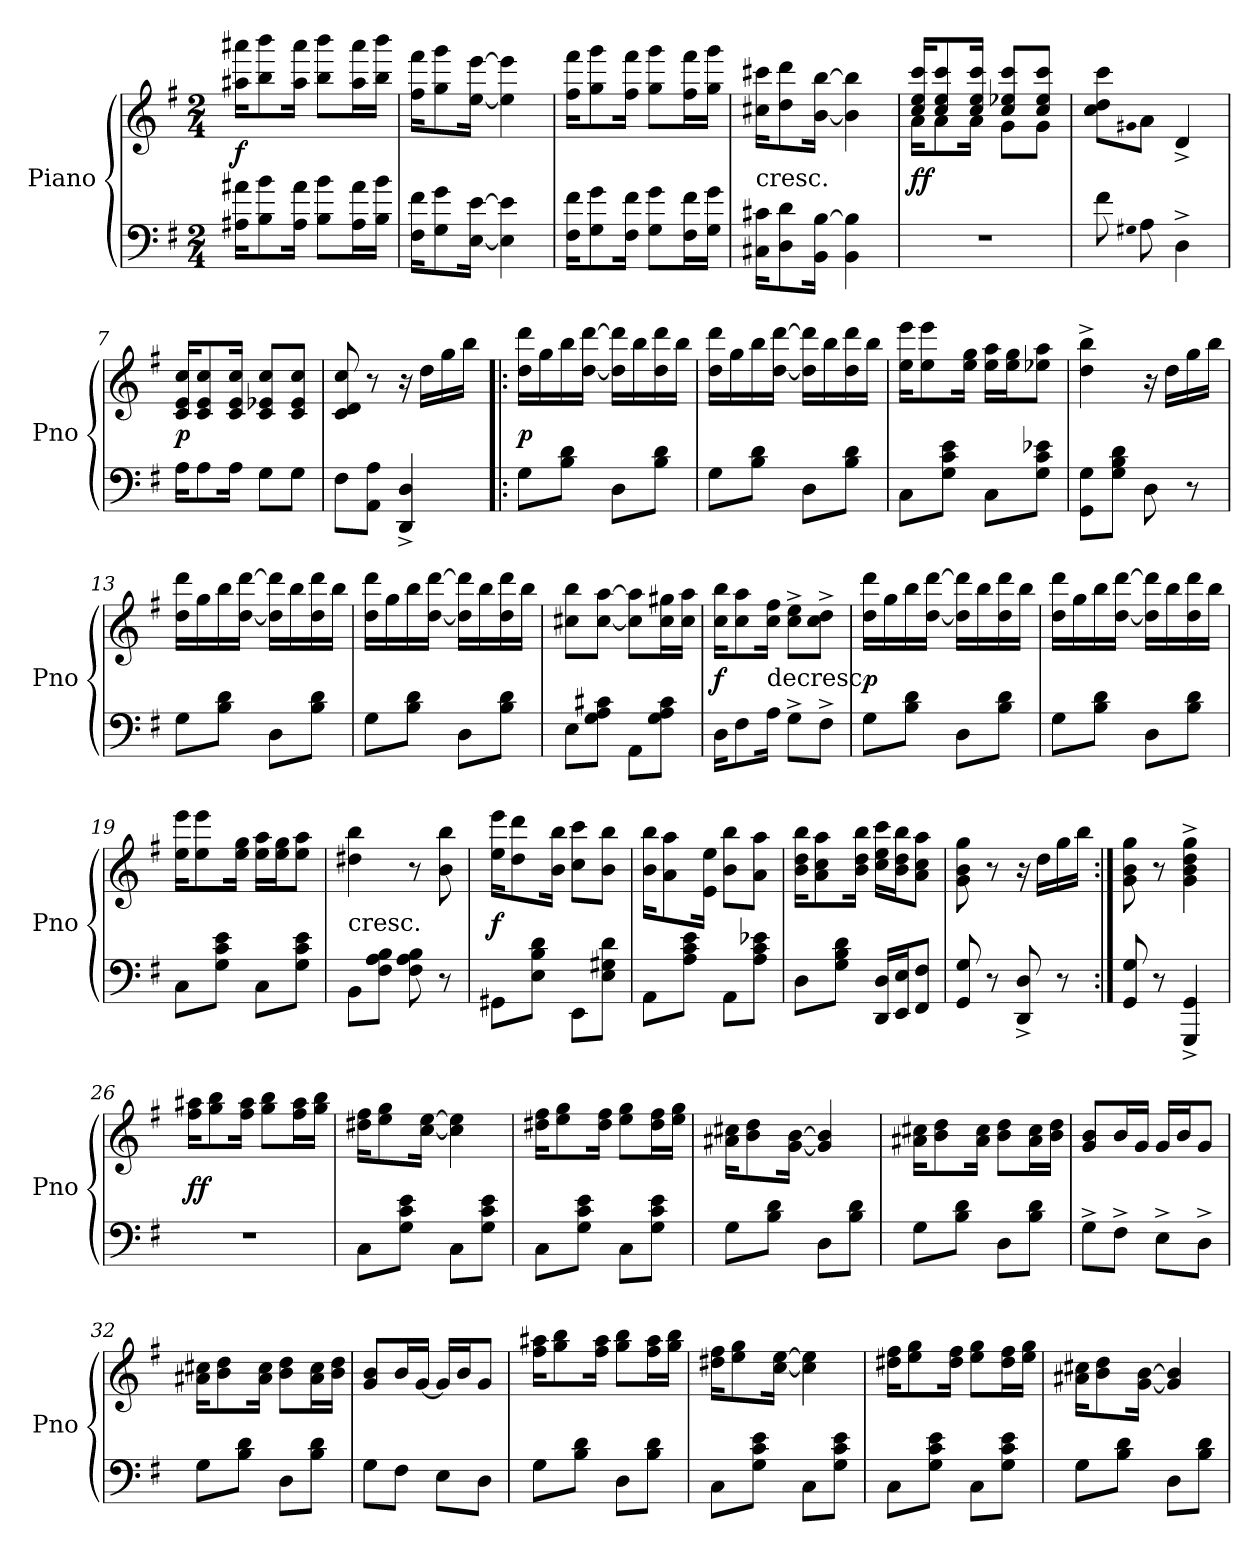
**kern	**kern	**dynam
*part1	*part1	*part1
*staff2	*staff1	*staff1/2
*I"Piano	*	*
*I'Pno	*	*
*clefF4	*clefG2	*
*k[f#]	*k[f#]	*
*M2/4	*M2/4	*
*MM90	*MM90	*
=1	=1	=1
16A#X 16a#XKL	16aa#X 16aaa#XKL	f
8B 8b	8bb 8bbb	.
16A# 16a#Jk	16aa# 16aaa#Jk	.
8B 8bL	8bb 8bbbL	.
16A# 16a#L	16aa# 16aaa#L	.
16B 16bJJ	16bb 16bbbJJ	.
=2	=2	=2
16F# 16f#KL	16ff# 16fff#KL	.
8G 8g	8gg 8ggg	.
[16E [16eJk	[16ee [16eeeJk	.
4E] 4e]	4ee] 4eee]	.
=3	=3	=3
16F# 16f#KL	16ff# 16fff#KL	.
8G 8g	8gg 8ggg	.
16F# 16f#Jk	16ff# 16fff#Jk	.
8G 8gL	8gg 8gggL	.
16F# 16f#L	16ff# 16fff#L	.
16G 16gJJ	16gg 16gggJJ	.
=4	=4	=4
!	!LO:TX:c:t=cresc.	!
16C#X 16c#XKL	16cc#X 16ccc#XKL	.
8D 8d	8dd 8ddd	.
16BB [16BJk	[16b [16bbJk	.
4BB 4B]	4b] 4bb]	.
=5	=5	=5
*	*^	*
2r	16cc 16ee 16cccKL	16aKL	ff
.	8cc 8ee 8ccc	8a	.
.	16cc 16ee 16cccJk	16aJk	.
.	8cc 8ee-X 8cccL	8gL	.
.	8cc 8ee- 8cccJ	8gJ	.
=6	=6	=6	=6
!	!LO:TX:c:t=decresc.	!	!
*	*v	*v	*
8f#	8cc 8dd 8cccL	.
qG#X	qg#X	.
8A	8aJ	.
4D^	4d^	.
=7	=7	=7
16AKL	16c 16e 16ccKL	p
8A	8c 8e 8cc	.
16AJk	16c 16e 16ccJk	.
8GL	8c 8e-X 8ccL	.
8GJ	8c 8e- 8ccJ	.
=8	=8	=8
8F#L	8c 8d 8cc	.
8AA 8AJ	8r	.
4DD^ 4D^	16r	.
.	16ddLL	.
.	16gg	.
.	16bbJJ	.
=9!|:	=9!|:	=9!|:
8GL	16dd 16dddLL	p
.	16gg	.
8B 8dJ	16bb	.
.	[16dd [16dddJJ	.
8DL	16dd] 16ddd]LL	.
.	16bb	.
8B 8dJ	16dd 16ddd	.
.	16bbJJ	.
=10	=10	=10
8GL	16dd 16dddLL	.
.	16gg	.
8B 8dJ	16bb	.
.	[16dd [16dddJJ	.
8DL	16dd] 16ddd]LL	.
.	16bb	.
8B 8dJ	16dd 16ddd	.
.	16bbJJ	.
=11	=11	=11
8CL	16ee 16eeeKL	.
.	8ee 8eee	.
8G 8c 8eJ	.	.
.	16ee 16ggJk	.
8CL	16ee 16aaLL	.
.	16ee 16ggJ	.
8G 8c 8e-XJ	8ee-X 8aaJ	.
=12	=12	=12
8GG 8GL	4dd^ 4bb^	.
8G 8B 8dJ	.	.
8D	16r	.
.	16ddLL	.
8r	16gg	.
.	16bbJJ	.
=13	=13	=13
8GL	16dd 16dddLL	.
.	16gg	.
8B 8dJ	16bb	.
.	[16dd [16dddJJ	.
8DL	16dd] 16ddd]LL	.
.	16bb	.
8B 8dJ	16dd 16ddd	.
.	16bbJJ	.
=14	=14	=14
8GL	16dd 16dddLL	.
.	16gg	.
8B 8dJ	16bb	.
.	[16dd [16dddJJ	.
8DL	16dd] 16ddd]LL	.
.	16bb	.
8B 8dJ	16dd 16ddd	.
.	16bbJJ	.
=15	=15	=15
8EL	8cc#X 8bbL	.
8G 8A 8c#XJ	[8cc# [8aaJ	.
8AAL	8cc#] 8aa]L	.
8G 8A 8c#J	16cc# 16gg#XL	.
.	16cc# 16aaJJ	.
=16	=16	=16
16DKL	16cc 16bbKL	f
8F#	8cc 8aa	.
!	!LO:TX:c:t=decresc.	!
16AJk	16cc 16ff#Jk	.
8G^L	8cc^ 8ee^L	.
8F#^J	8cc^ 8dd^J	.
=17	=17	=17
8GL	16dd 16dddLL	p
.	16gg	.
8B 8dJ	16bb	.
.	[16dd [16dddJJ	.
8DL	16dd] 16ddd]LL	.
.	16bb	.
8B 8dJ	16dd 16ddd	.
.	16bbJJ	.
=18	=18	=18
8GL	16dd 16dddLL	.
.	16gg	.
8B 8dJ	16bb	.
.	[16dd [16dddJJ	.
8DL	16dd] 16ddd]LL	.
.	16bb	.
8B 8dJ	16dd 16ddd	.
.	16bbJJ	.
=19	=19	=19
8CL	16ee 16eeeKL	.
.	8ee 8eee	.
8G 8c 8eJ	.	.
.	16ee 16ggJk	.
8CL	16ee 16aaLL	.
.	16ee 16ggJ	.
8G 8c 8eJ	8ee 8aaJ	.
=20	=20	=20
!	!LO:TX:c:t=cresc.	!
8BBL	4dd#X 4bb	.
8F# 8A 8BJ	.	.
8F# 8A 8B	8r	.
8r	8b 8bb	.
=21	=21	=21
8GG#XL	16ee 16eeeKL	f
.	8dd 8ddd	.
8E 8B 8dJ	.	.
.	16b 16bbJk	.
8EEL	8cc 8cccL	.
8E 8G#X 8dJ	8b 8bbJ	.
=22	=22	=22
8AAL	16b 16bbKL	.
.	8a 8aa	.
8A 8c 8eJ	.	.
.	16e 16eeJk	.
8AAL	8b 8bbL	.
8A 8c 8e-XJ	8a 8aaJ	.
=23	=23	=23
8DL	16b 16dd 16bbKL	.
.	8a 8cc 8aa	.
8G 8B 8dJ	.	.
.	16b 16dd 16bbJk	.
16DD 16DLL	16cc 16ee 16cccLL	.
16EE 16EJ	16b 16dd 16bbJ	.
8FF# 8F#J	8a 8cc 8aaJ	.
=24	=24	=24
8GG 8G	8g 8b 8gg	.
8r	8r	.
8DD^ 8D^	16r	.
.	16ddLL	.
8r	16gg	.
.	16bbJJ	.
=25:|!	=25:|!	=25:|!
8GG 8G	8g 8b 8gg	.
8r	8r	.
4GGG^ 4GG^	4g^ 4b^ 4dd^ 4gg^	.
=26	=26	=26
2r	16ff# 16aa#XKL	ff
.	8gg 8bb	.
.	16ff# 16aa#Jk	.
.	8gg 8bbL	.
.	16ff# 16aa#L	.
.	16gg 16bbJJ	.
=27	=27	=27
8CL	16dd#X 16ff#KL	.
.	8ee 8gg	.
8G 8c 8eJ	.	.
.	[16cc [16eeJk	.
8CL	4cc] 4ee]	.
8G 8c 8eJ	.	.
=28	=28	=28
8CL	16dd#X 16ff#KL	.
.	8ee 8gg	.
8G 8c 8eJ	.	.
.	16dd# 16ff#Jk	.
8CL	8ee 8ggL	.
8G 8c 8eJ	16dd# 16ff#L	.
.	16ee 16ggJJ	.
=29	=29	=29
8GL	16a#X 16cc#XKL	.
.	8b 8dd	.
8B 8dJ	.	.
.	[16g [16bJk	.
8DL	4g] 4b]	.
8B 8dJ	.	.
=30	=30	=30
8GL	16a#X 16cc#XKL	.
.	8b 8dd	.
8B 8dJ	.	.
.	16a# 16cc#Jk	.
8DL	8b 8ddL	.
8B 8dJ	16a# 16cc#L	.
.	16b 16ddJJ	.
=31	=31	=31
8G^L	8g 8bL	.
8F#^J	16bL	.
.	16gJJ	.
8E^L	16gLL	.
.	16bJ	.
8D^J	8gJ	.
=32	=32	=32
8GL	16a#X 16cc#XKL	.
.	8b 8dd	.
8B 8dJ	.	.
.	16a# 16cc#Jk	.
8DL	8b 8ddL	.
8B 8dJ	16a# 16cc#L	.
.	16b 16ddJJ	.
=33	=33	=33
8GL	8g 8bL	.
8F#J	16bL	.
.	[16gJJ	.
8EL	16gLL]	.
.	16bJ	.
8DJ	8gJ	.
=34	=34	=34
8GL	16ff# 16aa#XKL	.
.	8gg 8bb	.
8B 8dJ	.	.
.	16ff# 16aa#Jk	.
8DL	8gg 8bbL	.
8B 8dJ	16ff# 16aa#L	.
.	16gg 16bbJJ	.
=35	=35	=35
8CL	16dd#X 16ff#KL	.
.	8ee 8gg	.
8G 8c 8eJ	.	.
.	[16cc [16eeJk	.
8CL	4cc] 4ee]	.
8G 8c 8eJ	.	.
=36	=36	=36
8CL	16dd#X 16ff#KL	.
.	8ee 8gg	.
8G 8c 8eJ	.	.
.	16dd# 16ff#Jk	.
8CL	8ee 8ggL	.
8G 8c 8eJ	16dd# 16ff#L	.
.	16ee 16ggJJ	.
=37	=37	=37
8GL	16a#X 16cc#XKL	.
.	8b 8dd	.
8B 8dJ	.	.
.	[16g [16bJk	.
8DL	4g] 4b]	.
8B 8dJ	.	.
=	=	=
*-	*-	*-
